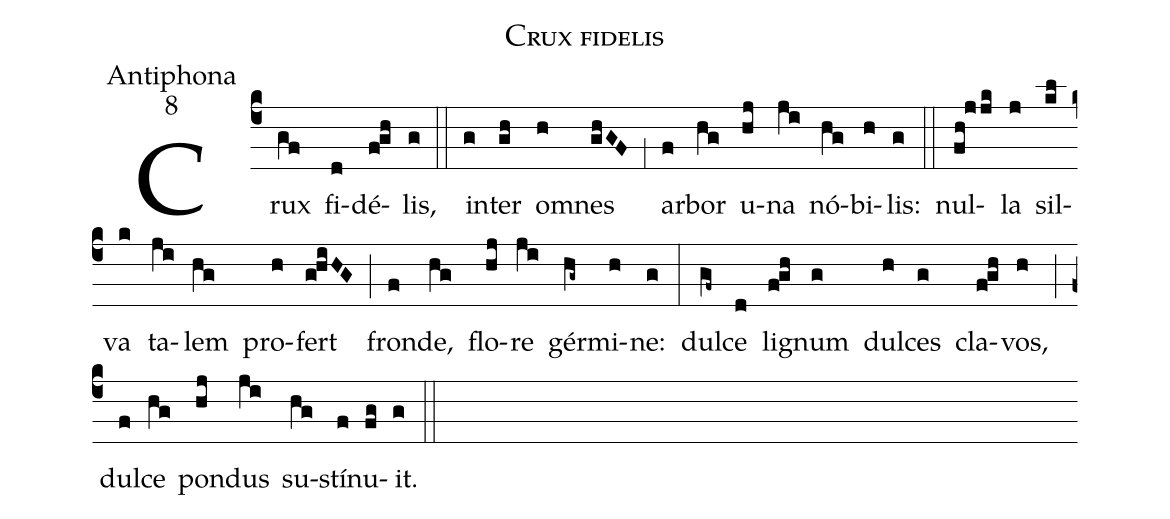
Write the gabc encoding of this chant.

name:Crux fidelis;
office-part:Antiphona;
mode:8;
%%
(c4) Crux(gf) fi(d)dé(f!gh)lis,(g) (::)
in(g)ter(gh) o(h)mnes(ghGF) (,1) ar(f)bor(hg) u(hj)na(ji) nó(hg)bi(h)lis:(g) (::)
nul(fh!jjk)la(j) sil(kl)va(k) ta(ji)lem(hg) pro(h)fert(g!hiHG) (;) fron(f)de,(hg) flo(hj)re(ji) gér(hg~)mi(h)ne:(g) (:)
dul(gf~)ce(d) li(f!gh)gnum(g) dul(h)ces(g) cla(f!gh)vos,(h) (;) dul(f)ce(hg) pon(hj)dus(ji) su(hg)stí(f)nu(fg)it.(g) (::)
